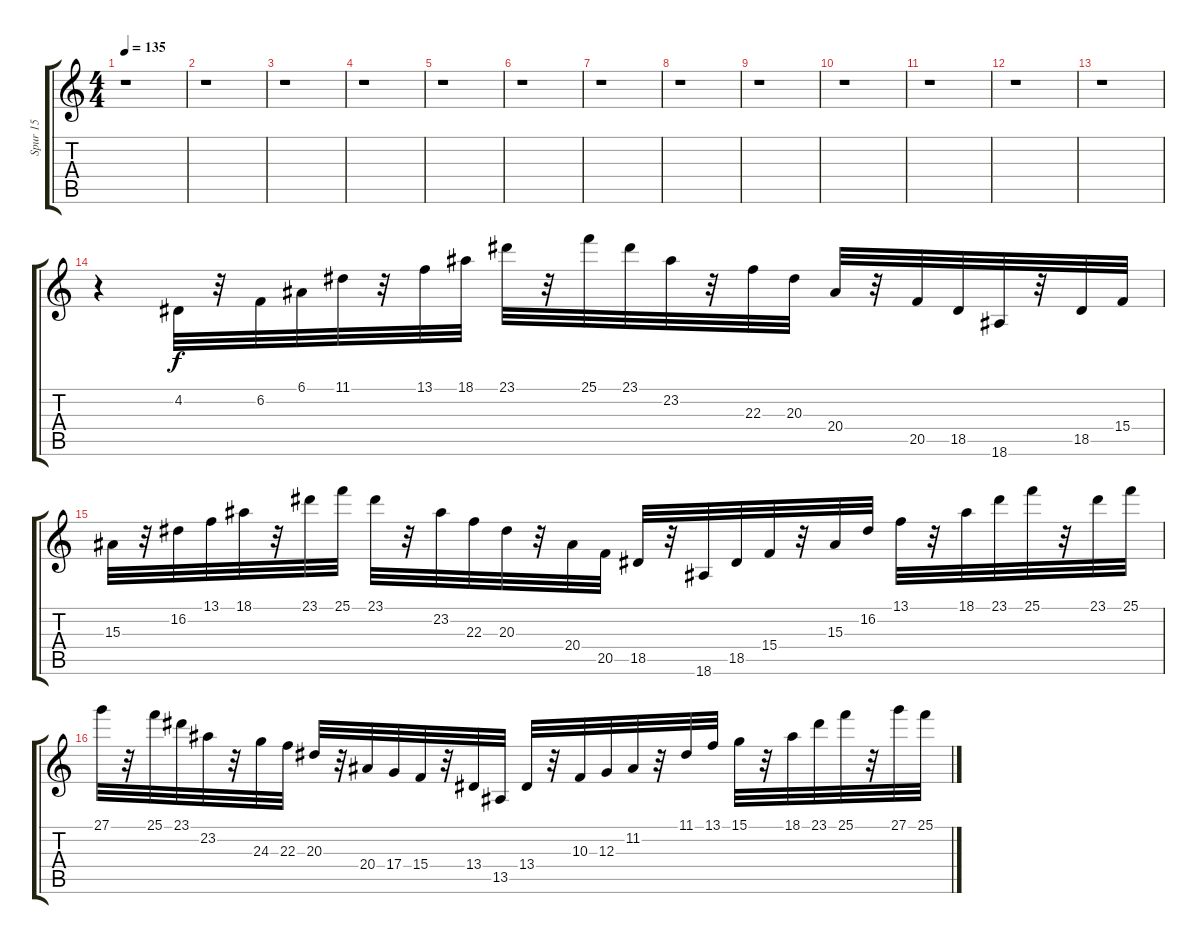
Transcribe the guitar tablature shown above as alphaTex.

\track ("Spur 15" "Spur 15") {instrument lead8bassandlead}
\staff {score tabs}
\tuning (E4 B3 G3 D3 A2 E2) {hide}
\ts (4 4)
\tempo 135
\clef g2
\ks c
r.1{dy mf} |
r.1 |
r.1 |
r.1 |
r.1 |
r.1 |
r.1 |
r.1 |
r.1 |
r.1 |
r.1 |
r.1 |
r.1 |
r.4 4.2.32{dy f} r.32 6.2.32 6.1.32 11.1.32 r.32 13.1.32{volume 6} 18.1.32 23.1.32 r.32 25.1.32 23.1.32{volume 6} 23.2.32{volume 6} r.32 22.3.32 20.3.32 20.4.32 r.32 20.5.32 18.5.32 18.6.32 r.32 18.5.32 15.4.32{volume 6} |
15.3.32 r.32 16.2.32{volume 6} 13.1.32 18.1.32 r.32 23.1.32 25.1.32 23.1.32 r.32 23.2.32 22.3.32 20.3.32 r.32 20.4.32 20.5.32 18.5.32 r.32 18.6.32 18.5.32 15.4.32{volume 6} r.32 15.3.32 16.2.32 13.1.32 r.32 18.1.32 23.1.32 25.1.32 r.32 23.1.32 25.1.32 |
27.1.32{volume 6} r.32 25.1.32 23.1.32{volume 7} 23.2.32 r.32 24.3.32 22.3.32 20.3.32 r.32 20.4.32 17.4.32 15.4.32 r.32 13.4.32{volume 7} 13.5.32 13.4.32{volume 7} r.32 10.3.32 12.3.32 11.2.32 r.32 11.1.32{volume 7} 13.1.32 15.1.32 r.32 18.1.32 23.1.32 25.1.32 r.32 27.1.32 25.1.32
